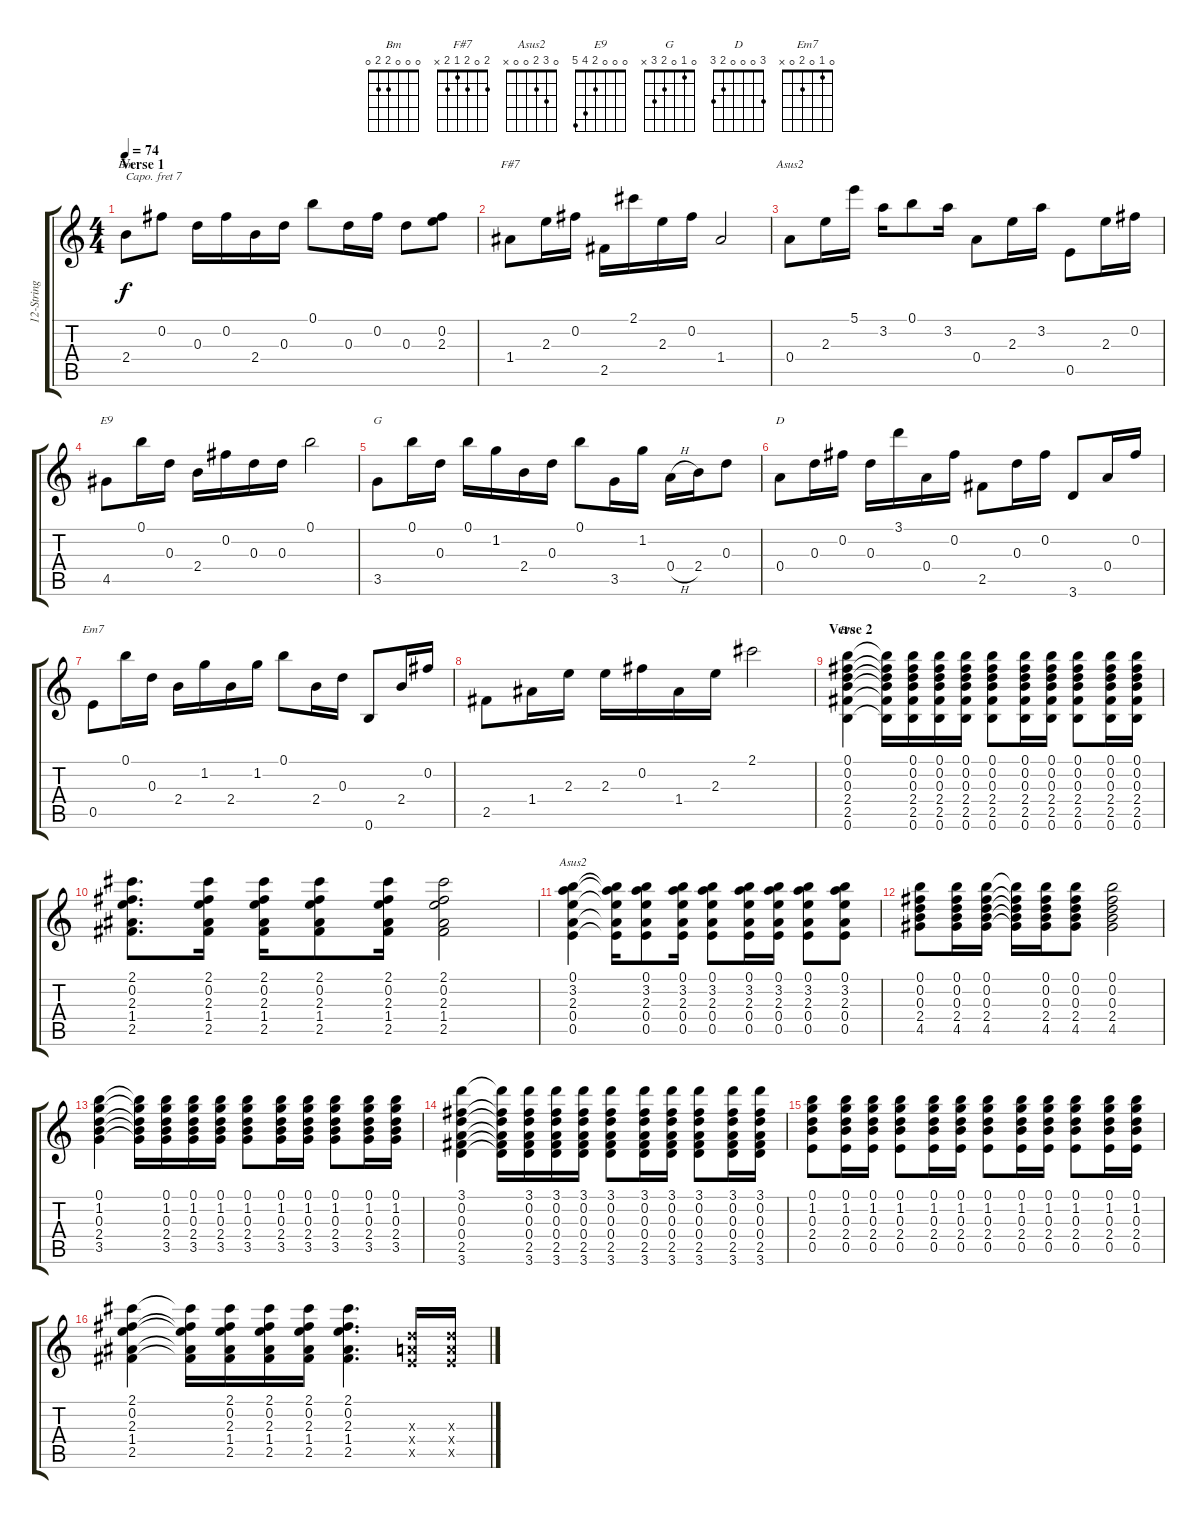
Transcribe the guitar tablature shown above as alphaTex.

\track ("12-String Guitar (Felder, Frey-1)" "12-String ") {instrument electricguitarclean}
\staff {score tabs}
\capo 7
\tuning (E4 B3 G3 D3 A2 E2) {hide}
\chord ("Bm" 0 0 0 2 x x)
\chord ("F#7" 2 0 2 1 2 x)
\chord ("Asus2" 0 3 2 0 x x)
\chord ("E9" 0 0 0 2 4 5)
\chord ("G" 0 1 0 2 3 x)
\chord ("D" 3 0 0 0 2 3)
\chord ("Em7" 0 1 0 2 0 x)
\chord ("Bm" 0 0 0 2 2 0)
\chord ("Asus2" 0 3 2 0 0 x)
\ts (4 4)
\section ("" "Verse 1")
\tempo 74
\clef g2
\ks c
2.4.8{ch "Bm" dy f} 0.2.8 0.3.16 0.2.16 2.4.16 0.3.16 0.1.8 0.3.16 0.2.16 0.3.8 (0.2 2.3).8 |
1.4.8{ch "F#7"} 2.3.16 0.2.16 2.5.16 2.1.16 2.3.16 0.2.16 1.4.2 |
0.4.8{ch "Asus2"} 2.3.16 5.1.16 3.2.16 0.1.8 3.2.16 0.4.8 2.3.16 3.2.16 0.5.8 2.3.16 0.2.16 |
4.5.8{ch "E9"} 0.1.16 0.3.16 2.4.16 0.2.16 0.3.16 0.3.16 0.1.2 |
3.5.8{ch "G"} 0.1.16 0.3.16 0.1.16 1.2.16 2.4.16 0.3.16 0.1.8 3.5.16 1.2.16 0.4{h}.16 2.4.16 0.3.8 |
0.4.8{ch "D"} 0.3.16 0.2.16 0.3.16 3.1.16 0.4.16 0.2.16 2.5.8 0.3.16 0.2.16 3.6.8 0.4.16 0.2.16 |
0.5.8{ch "Em7"} 0.1.16 0.3.16 2.4.16 1.2.16 2.4.16 1.2.16 0.1.8 2.4.16 0.3.16 0.6.8 2.4.16 0.2.16 |
2.5.8 1.4.16 2.3.16 2.3.16 0.2.16 1.4.16 2.3.16 2.1.2 |
\section ("" "Verse 2")
(0.1 0.2 0.3 2.4 2.5 0.6).4{ch "Bm"} (0.1{t} 0.2{t} 0.3{t} 2.4{t} 2.5{t} 0.6{t}).16 (0.1 0.2 0.3 2.4 2.5 0.6).16 (0.1 0.2 0.3 2.4 2.5 0.6).16 (0.1 0.2 0.3 2.4 2.5 0.6).16 (0.1 0.2 0.3 2.4 2.5 0.6).8 (0.1 0.2 0.3 2.4 2.5 0.6).16 (0.1 0.2 0.3 2.4 2.5 0.6).16 (0.1 0.2 0.3 2.4 2.5 0.6).8 (0.1 0.2 0.3 2.4 2.5 0.6).16 (0.1 0.2 0.3 2.4 2.5 0.6).16 |
(2.1 0.2 2.3 1.4 2.5).8{d} (2.1 0.2 2.3 1.4 2.5).16 (2.1 0.2 2.3 1.4 2.5).16 (2.1 0.2 2.3 1.4 2.5).8 (2.1 0.2 2.3 1.4 2.5).16 (2.1 0.2 2.3 1.4 2.5).2 |
(0.1 3.2 2.3 0.4 0.5).4{ch "Asus2"} (0.1{t} 3.2{t} 2.3{t} 0.4{t} 0.5{t}).16 (0.1 3.2 2.3 0.4 0.5).8 (0.1 3.2 2.3 0.4 0.5).16 (0.1 3.2 2.3 0.4 0.5).8 (0.1 3.2 2.3 0.4 0.5).16 (0.1 3.2 2.3 0.4 0.5).16 (0.1 3.2 2.3 0.4 0.5).8 (0.1 3.2 2.3 0.4 0.5).8 |
(0.1 0.2 0.3 2.4 4.5).8 (0.1 0.2 0.3 2.4 4.5).16 (0.1 0.2 0.3 2.4 4.5).16 (0.1{t} 0.2{t} 0.3{t} 2.4{t} 4.5{t}).16 (0.1 0.2 0.3 2.4 4.5).16 (0.1 0.2 0.3 2.4 4.5).8 (0.1 0.2 0.3 2.4 4.5).2 |
(0.1 1.2 0.3 2.4 3.5).4 (0.1{t} 1.2{t} 0.3{t} 2.4{t} 3.5{t}).16 (0.1 1.2 0.3 2.4 3.5).16 (0.1 1.2 0.3 2.4 3.5).16 (0.1 1.2 0.3 2.4 3.5).16 (0.1 1.2 0.3 2.4 3.5).8 (0.1 1.2 0.3 2.4 3.5).16 (0.1 1.2 0.3 2.4 3.5).16 (0.1 1.2 0.3 2.4 3.5).8 (0.1 1.2 0.3 2.4 3.5).16 (0.1 1.2 0.3 2.4 3.5).16 |
(3.1 0.2 0.3 0.4 2.5 3.6).4 (3.1{t} 0.2{t} 0.3{t} 0.4{t} 2.5{t} 3.6{t}).16 (3.1 0.2 0.3 0.4 2.5 3.6).16 (3.1 0.2 0.3 0.4 2.5 3.6).16 (3.1 0.2 0.3 0.4 2.5 3.6).16 (3.1 0.2 0.3 0.4 2.5 3.6).8 (3.1 0.2 0.3 0.4 2.5 3.6).16 (3.1 0.2 0.3 0.4 2.5 3.6).16 (3.1 0.2 0.3 0.4 2.5 3.6).8 (3.1 0.2 0.3 0.4 2.5 3.6).16 (3.1 0.2 0.3 0.4 2.5 3.6).16 |
(0.1 1.2 0.3 2.4 0.5).8 (0.1 1.2 0.3 2.4 0.5).16 (0.1 1.2 0.3 2.4 0.5).16 (0.1 1.2 0.3 2.4 0.5).8 (0.1 1.2 0.3 2.4 0.5).16 (0.1 1.2 0.3 2.4 0.5).16 (0.1 1.2 0.3 2.4 0.5).8 (0.1 1.2 0.3 2.4 0.5).16 (0.1 1.2 0.3 2.4 0.5).16 (0.1 1.2 0.3 2.4 0.5).8 (0.1 1.2 0.3 2.4 0.5).16 (0.1 1.2 0.3 2.4 0.5).16 |
(2.1 0.2 2.3 1.4 2.5).4 (2.1{t} 0.2{t} 2.3{t} 1.4{t} 2.5{t}).16 (2.1 0.2 2.3 1.4 2.5).16 (2.1 0.2 2.3 1.4 2.5).16 (2.1 0.2 2.3 1.4 2.5).16 (2.1 0.2 2.3 1.4 2.5).4{d} (0.3{x} 0.4{x} 0.5{x}).16 (0.3{x} 0.4{x} 0.5{x}).16
